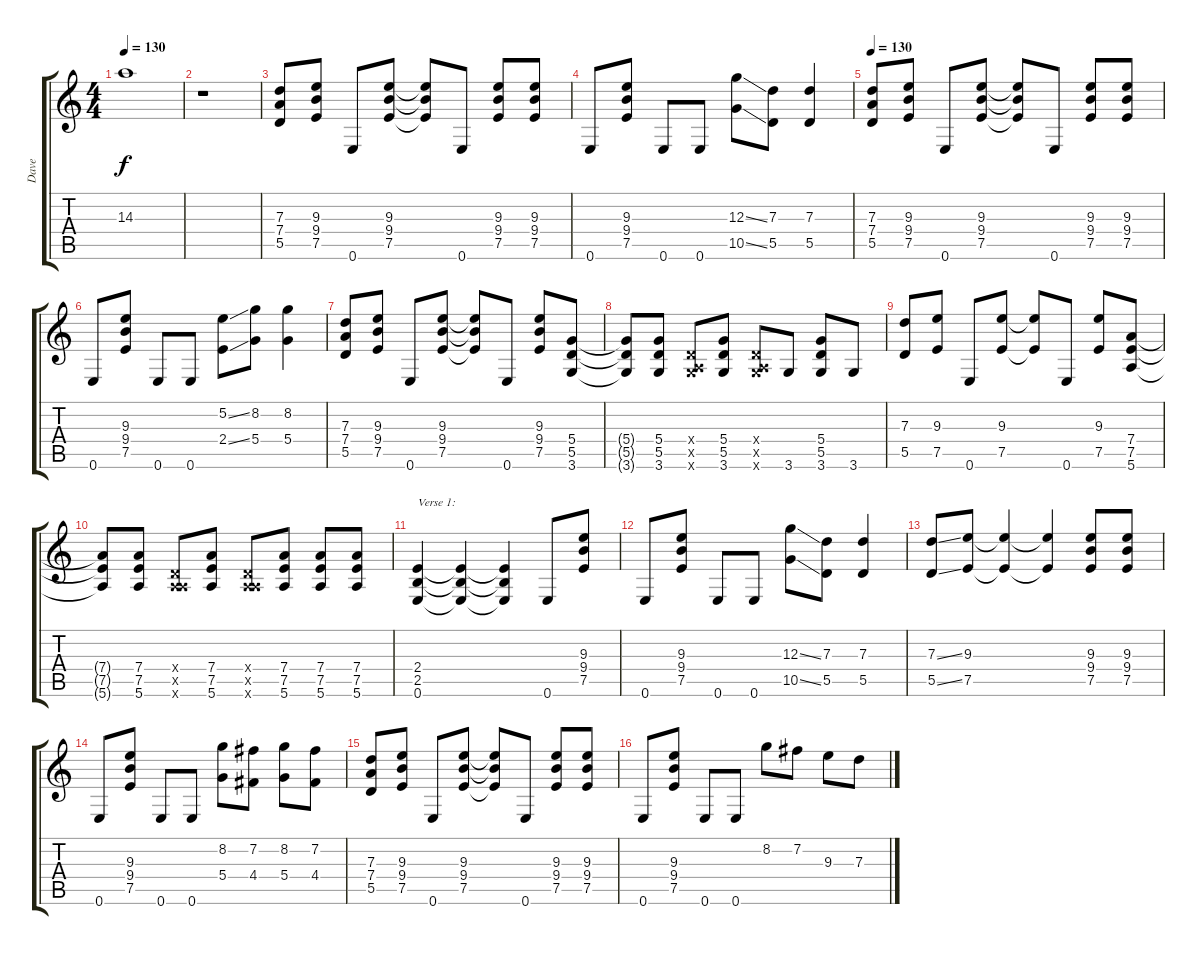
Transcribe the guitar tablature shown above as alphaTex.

\track ("Dave" "Dave") {instrument distortionguitar}
\staff {score tabs}
\tuning (E4 B3 G3 D3 A2 E2) {hide}
\ts (4 4)
\tempo 130
\clef g2
\ks c
14.3.1{dy f} |
r.1 |
(7.3 7.4 5.5).8 (9.3 9.4 7.5).8 0.6.8 (9.3 9.4 7.5).8 (9.3{t} 9.4{t} 7.5{t}).8 0.6.8 (9.3 9.4 7.5).8 (9.3 9.4 7.5).8 |
0.6.8 (9.3 9.4 7.5).8 0.6.8 0.6.8 (12.3{ss} 10.5{ss}).8 (7.3 5.5).8 (7.3 5.5).4 |
\tempo 130
(7.3 7.4 5.5).8 (9.3 9.4 7.5).8 0.6.8 (9.3 9.4 7.5).8 (9.3{t} 9.4{t} 7.5{t}).8 0.6.8 (9.3 9.4 7.5).8 (9.3 9.4 7.5).8 |
0.6.8 (9.3 9.4 7.5).8 0.6.8 0.6.8 (5.2{ss} 2.4{ss}).8 (8.2 5.4).8 (8.2 5.4).4 |
(7.3 7.4 5.5).8 (9.3 9.4 7.5).8 0.6.8 (9.3 9.4 7.5).8 (9.3{t} 9.4{t} 7.5{t}).8 0.6.8 (9.3 9.4 7.5).8 (5.4 5.5 3.6).8 |
(5.4{t} 5.5{t} 3.6{t}).8 (5.4 5.5 3.6).8 (0.4{x} 0.5{x} 3.6{x}).8 (5.4 5.5 3.6).8 (0.4{x} 0.5{x} 3.6{x}).8 3.6.8 (5.4 5.5 3.6).8 3.6.8 |
(7.3 5.5).8 (9.3 7.5).8 0.6.8 (9.3 7.5).8 (9.3{t} 7.5{t}).8 0.6.8 (9.3 7.5).8 (7.4 7.5 5.6).8 |
(7.4{t} 7.5{t} 5.6{t}).8 (7.4 7.5 5.6).8 (0.4{x} 0.5{x} 5.6{x}).8 (7.4 7.5 5.6).8 (0.4{x} 0.5{x} 5.6{x}).8 (7.4 7.5 5.6).8 (7.4 7.5 5.6).8 (7.4 7.5 5.6).8 |
(2.4 2.5 0.6).4{txt "Verse 1:"} (2.4{t} 2.5{t} 0.6{t}).4 (2.4{t} 2.5{t} 0.6{t}).4 0.6.8 (9.3 9.4 7.5).8 |
0.6.8 (9.3 9.4 7.5).8 0.6.8 0.6.8 (12.3{ss} 10.5{ss}).8 (7.3 5.5).8 (7.3 5.5).4 |
(7.3{ss} 5.5{ss}).8 (9.3 7.5).8 (9.3{t} 7.5{t}).4 (9.3{t} 7.5{t}).4 (9.3 9.4 7.5).8 (9.3 9.4 7.5).8 |
0.6.8 (9.3 9.4 7.5).8 0.6.8 0.6.8 (8.2 5.4).8 (7.2 4.4).8 (8.2 5.4).8 (7.2 4.4).8 |
(7.3 7.4 5.5).8 (9.3 9.4 7.5).8 0.6.8 (9.3 9.4 7.5).8 (9.3{t} 9.4{t} 7.5{t}).8 0.6.8 (9.3 9.4 7.5).8 (9.3 9.4 7.5).8 |
0.6.8 (9.3 9.4 7.5).8 0.6.8 0.6.8 8.2.8 7.2.8 9.3.8 7.3.8
